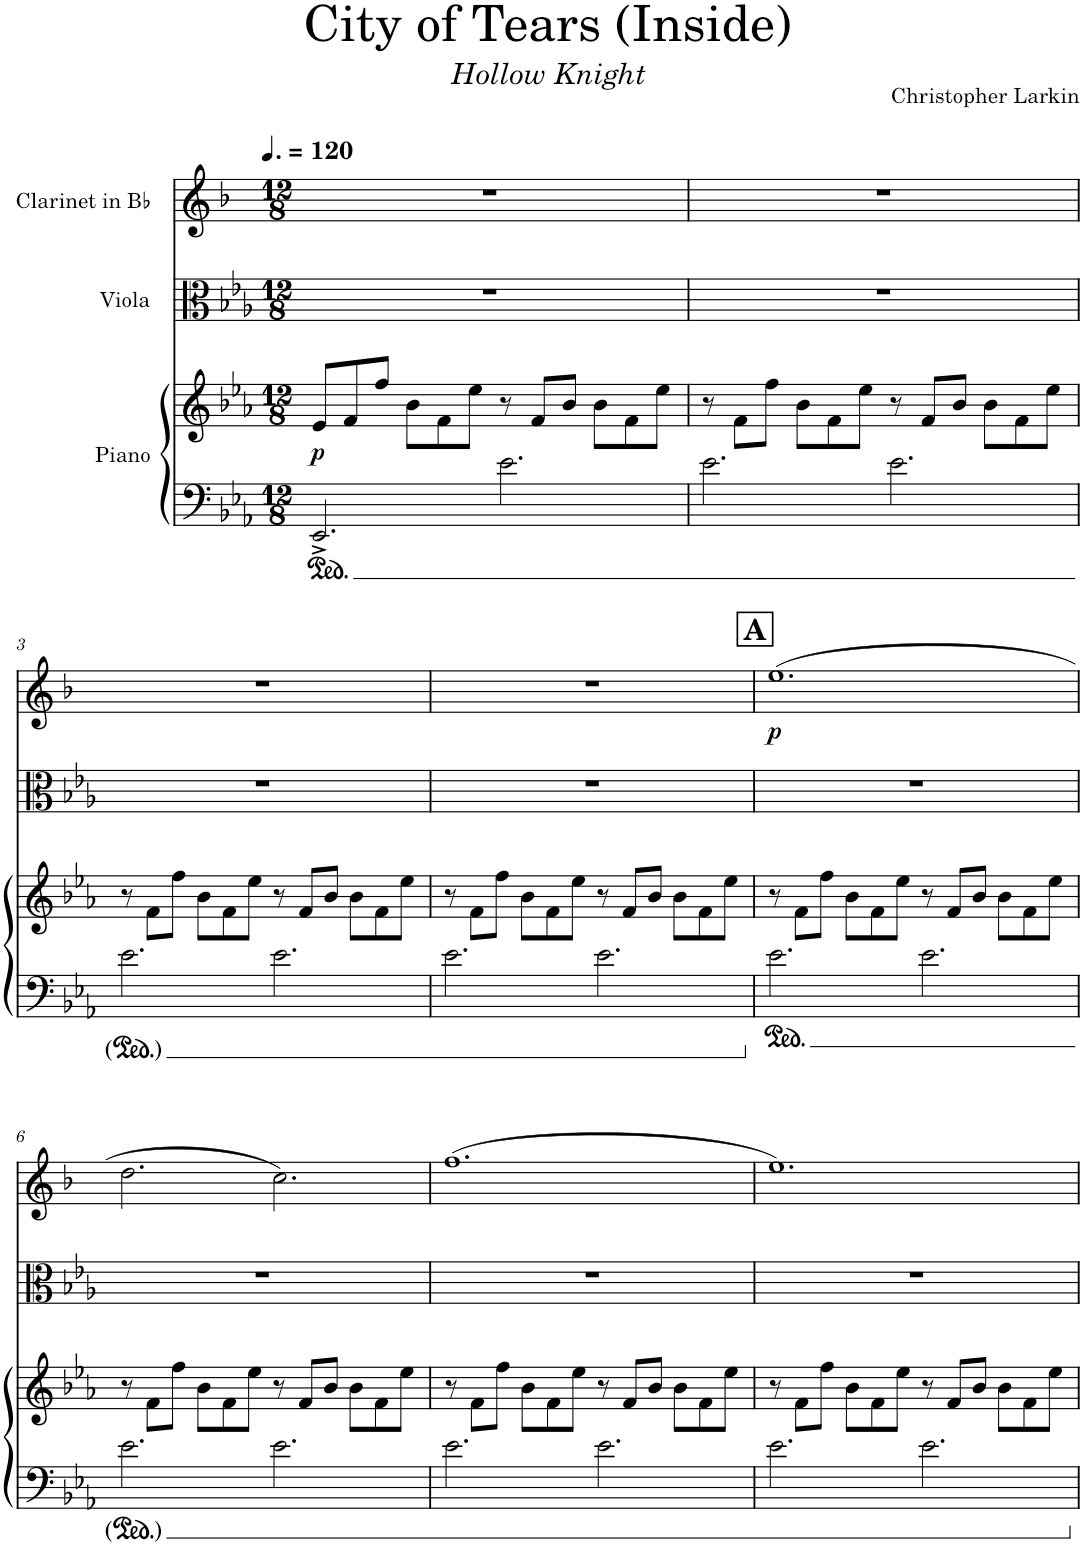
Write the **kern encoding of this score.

**kern	**kern	**dynam	**kern	**kern	**dynam
*part3	*part3	*part3	*part2	*part1	*part1
*staff4	*staff3	*staff3/4	*staff2	*staff1	*staff1
*I"Piano	*	*	*I"Viola	*I"Clarinet in Bb	*
*I'Pno	*	*	*I'Vla	*I'Cl	*
*clefF4	*clefG2	*	*clefC3	*clefG2	*
*	*	*	*	*Trd1c2	*
*k[b-e-a-]	*k[b-e-a-]	*	*k[b-e-a-]	*k[b-]	*
*M12/8	*M12/8	*	*M12/8	*M12/8	*
*MM180	*MM180	*	*MM180	*MM180	*
=1	=1	=1	=1	=1	=1
!	!	!LO:DY:b	!	!	!
2.EE-^/	8e-/L	p	1.r	1.r	.
.	8f/	.	.	.	.
.	8ff/J	.	.	.	.
.	8b-\L	.	.	.	.
.	8f\	.	.	.	.
.	8ee-\J	.	.	.	.
2.e-\	8r	.	.	.	.
.	8f/L	.	.	.	.
.	8b-/J	.	.	.	.
.	8b-\L	.	.	.	.
.	8f\	.	.	.	.
.	8ee-\J	.	.	.	.
=2	=2	=2	=2	=2	=2
2.e-\	8r	.	1.r	1.r	.
.	8f\L	.	.	.	.
.	8ff\J	.	.	.	.
.	8b-\L	.	.	.	.
.	8f\	.	.	.	.
.	8ee-\J	.	.	.	.
2.e-\	8r	.	.	.	.
.	8f/L	.	.	.	.
.	8b-/J	.	.	.	.
.	8b-\L	.	.	.	.
.	8f\	.	.	.	.
.	8ee-\J	.	.	.	.
!!LO:LB:g=z
=3	=3	=3	=3	=3	=3
2.e-\	8r	.	1.r	1.r	.
.	8f\L	.	.	.	.
.	8ff\J	.	.	.	.
.	8b-\L	.	.	.	.
.	8f\	.	.	.	.
.	8ee-\J	.	.	.	.
2.e-\	8r	.	.	.	.
.	8f/L	.	.	.	.
.	8b-/J	.	.	.	.
.	8b-\L	.	.	.	.
.	8f\	.	.	.	.
.	8ee-\J	.	.	.	.
=4	=4	=4	=4	=4	=4
2.e-\	8r	.	1.r	1.r	.
.	8f\L	.	.	.	.
.	8ff\J	.	.	.	.
.	8b-\L	.	.	.	.
.	8f\	.	.	.	.
.	8ee-\J	.	.	.	.
2.e-\	8r	.	.	.	.
.	8f/L	.	.	.	.
.	8b-/J	.	.	.	.
.	8b-\L	.	.	.	.
.	8f\	.	.	.	.
.	8ee-\J	.	.	.	.
!!LO:REH:place=s1:a:B:cj:fs=14:t=A
=5	=5	=5	=5	=5	=5
!	!	!	!	!	!LO:DY:b
2.e-\	8r	.	1.r	(1.ee	p
.	8f\L	.	.	.	.
.	8ff\J	.	.	.	.
.	8b-\L	.	.	.	.
.	8f\	.	.	.	.
.	8ee-\J	.	.	.	.
2.e-\	8r	.	.	.	.
.	8f/L	.	.	.	.
.	8b-/J	.	.	.	.
.	8b-\L	.	.	.	.
.	8f\	.	.	.	.
.	8ee-\J	.	.	.	.
!!LO:LB:g=z
=6	=6	=6	=6	=6	=6
2.e-\	8r	.	1.r	2.dd\	.
.	8f\L	.	.	.	.
.	8ff\J	.	.	.	.
.	8b-\L	.	.	.	.
.	8f\	.	.	.	.
.	8ee-\J	.	.	.	.
2.e-\	8r	.	.	2.cc\)	.
.	8f/L	.	.	.	.
.	8b-/J	.	.	.	.
.	8b-\L	.	.	.	.
.	8f\	.	.	.	.
.	8ee-\J	.	.	.	.
=7	=7	=7	=7	=7	=7
2.e-\	8r	.	1.r	(1.ff	.
.	8f\L	.	.	.	.
.	8ff\J	.	.	.	.
.	8b-\L	.	.	.	.
.	8f\	.	.	.	.
.	8ee-\J	.	.	.	.
2.e-\	8r	.	.	.	.
.	8f/L	.	.	.	.
.	8b-/J	.	.	.	.
.	8b-\L	.	.	.	.
.	8f\	.	.	.	.
.	8ee-\J	.	.	.	.
=8	=8	=8	=8	=8	=8
2.e-\	8r	.	1.r	1.ee)	.
.	8f\L	.	.	.	.
.	8ff\J	.	.	.	.
.	8b-\L	.	.	.	.
.	8f\	.	.	.	.
.	8ee-\J	.	.	.	.
2.e-\	8r	.	.	.	.
.	8f/L	.	.	.	.
.	8b-/J	.	.	.	.
.	8b-\L	.	.	.	.
.	8f\	.	.	.	.
.	8ee-\J	.	.	.	.
=	=	=	=	=	=
*-	*-	*-	*-	*-	*-
